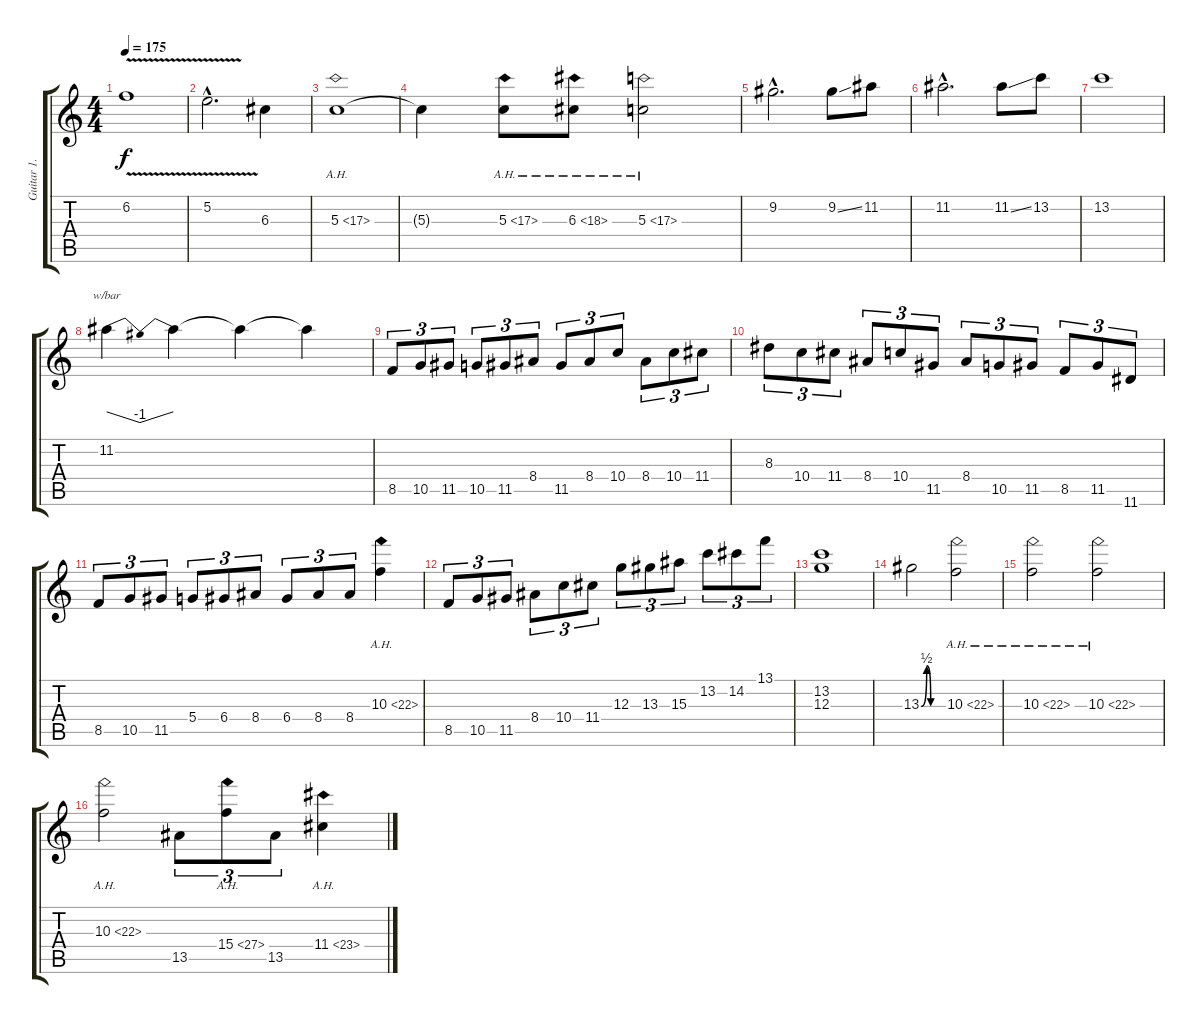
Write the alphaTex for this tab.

\track ("Guitar 1." "Guitar 1.") {instrument overdrivenguitar}
\staff {score tabs}
\tuning (E4 B3 G3 D3 A2 E2) {hide}
\ts (4 4)
\tempo 175
\clef g2
\ks c
6.2{v}.1{dy f} |
5.2{v hac}.2{d} 6.3.4 |
5.3{ah 12}.1 |
5.3{t}.4 5.3{ah 12}.8 6.3{ah 12}.8 5.3{ah 12}.2 |
9.2{hac}.2{d} 9.2{ss}.8 11.2.8 |
11.2{hac}.2{d} 11.2{ss}.8 13.2.8 |
13.2.1 |
11.2.4{tbe (dip default 0 0 30 -4 60 0)} 11.2{t}.4 11.2{t}.4 11.2{t}.4 |
8.5.8{tu (3 2)} 10.5.8{tu (3 2)} 11.5.8{tu (3 2)} 10.5.8{tu (3 2)} 11.5.8{tu (3 2)} 8.4.8{tu (3 2)} 11.5.8{tu (3 2)} 8.4.8{tu (3 2)} 10.4.8{tu (3 2)} 8.4.8{tu (3 2)} 10.4.8{tu (3 2)} 11.4.8{tu (3 2)} |
8.3.8{tu (3 2)} 10.4.8{tu (3 2)} 11.4.8{tu (3 2)} 8.4.8{tu (3 2)} 10.4.8{tu (3 2)} 11.5.8{tu (3 2)} 8.4.8{tu (3 2)} 10.5.8{tu (3 2)} 11.5.8{tu (3 2)} 8.5.8{tu (3 2)} 11.5.8{tu (3 2)} 11.6.8{tu (3 2)} |
8.5.8{tu (3 2)} 10.5.8{tu (3 2)} 11.5.8{tu (3 2)} 5.4.8{tu (3 2)} 6.4.8{tu (3 2)} 8.4.8{tu (3 2)} 6.4.8{tu (3 2)} 8.4.8{tu (3 2)} 8.4.8{tu (3 2)} 10.3{ah 12}.4 |
8.5.8{tu (3 2)} 10.5.8{tu (3 2)} 11.5.8{tu (3 2)} 8.4.8{tu (3 2)} 10.4.8{tu (3 2)} 11.4.8{tu (3 2)} 12.3.8{tu (3 2)} 13.3.8{tu (3 2)} 15.3.8{tu (3 2)} 13.2.8{tu (3 2)} 14.2.8{tu (3 2)} 13.1.8{tu (3 2)} |
(13.2 12.3).1 |
13.3{be (custom 0 0 15 2 26 0 45 0 60 0)}.2 10.3{ah 12}.2 |
10.3{ah 12}.2 10.3{ah 12}.2 |
10.3{ah 12}.2 13.5.8{tu (3 2)} 15.4{ah 12}.8{tu (3 2)} 13.5.8{tu (3 2)} 11.4{ah 12}.4
